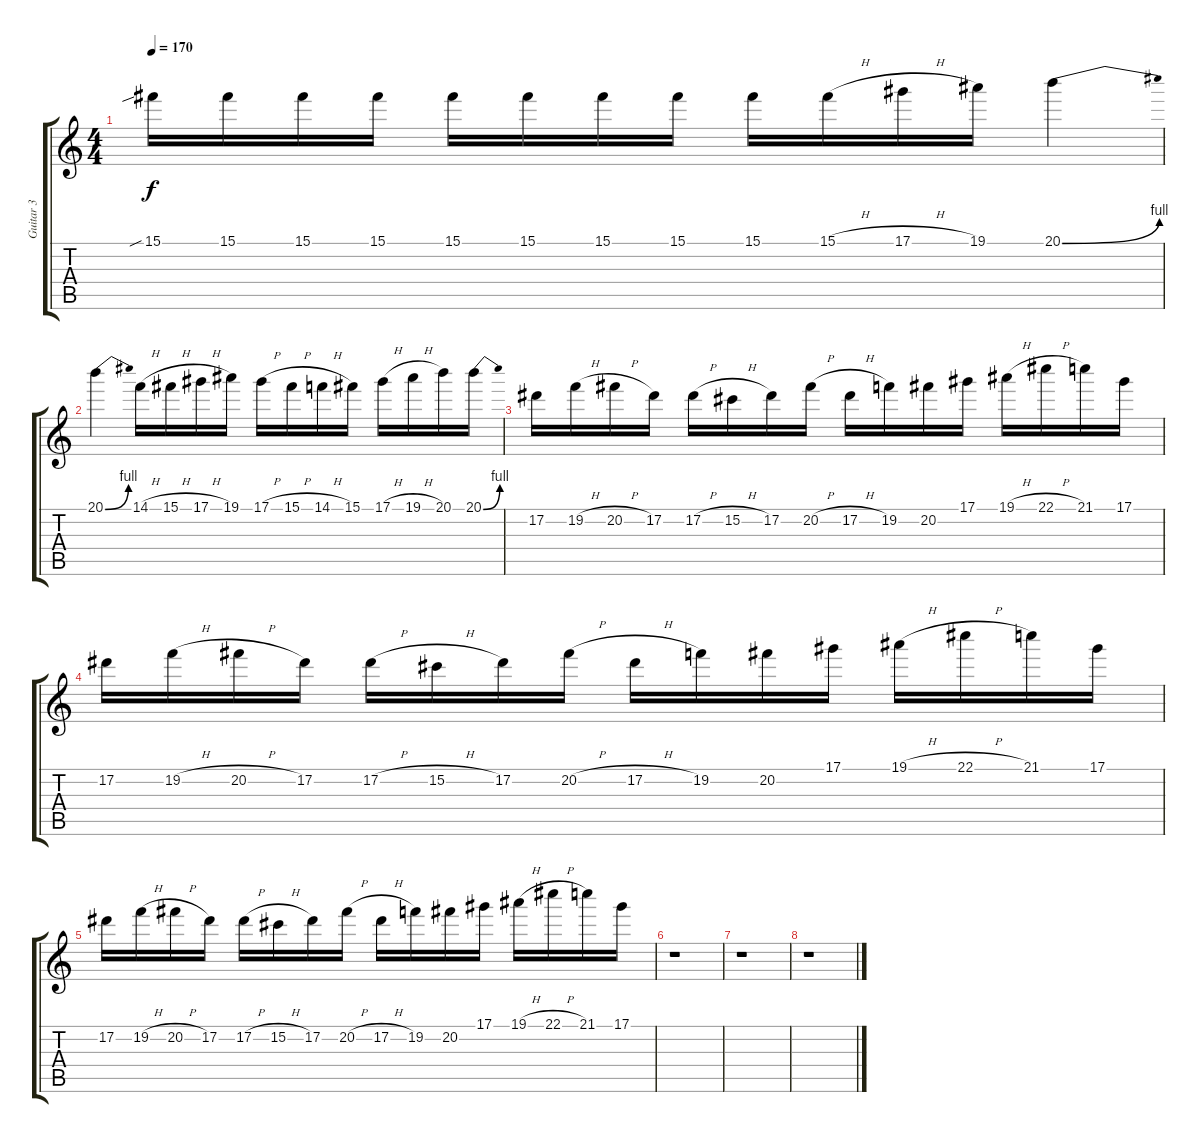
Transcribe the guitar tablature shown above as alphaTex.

\track ("Guitar 3" "Guitar 3") {instrument distortionguitar}
\staff {score tabs}
\tuning (Eb4 Bb3 Gb3 Db3 Ab2 Eb2) {hide}
\ts (4 4)
\tempo 170
\clef g2
\ks c
15.1{sib}.16{dy f} 15.1.16 15.1.16 15.1.16 15.1.16 15.1.16 15.1.16 15.1.16 15.1.16 15.1{h}.16 17.1{h}.16 19.1.16 20.1{be (bend 0 0 60 4)}.4 |
20.1{be (bend 0 0 60 4)}.4 14.1{h}.16 15.1{h}.16 17.1{h}.16 19.1.16 17.1{h}.16 15.1{h}.16 14.1{h}.16 15.1.16 17.1{h}.16 19.1{h}.16 20.1.16 20.1{be (bend 0 0 60 4)}.16 |
17.2.16 19.2{h}.16 20.2{h}.16 17.2.16 17.2{h}.16 15.2{h}.16 17.2.16 20.2{h}.16 17.2{h}.16 19.2.16 20.2.16 17.1.16 19.1{h}.16 22.1{h}.16 21.1.16 17.1.16 |
17.2.16 19.2{h}.16 20.2{h}.16 17.2.16 17.2{h}.16 15.2{h}.16 17.2.16 20.2{h}.16 17.2{h}.16 19.2.16 20.2.16 17.1.16 19.1{h}.16 22.1{h}.16 21.1.16 17.1.16 |
17.2.16 19.2{h}.16 20.2{h}.16 17.2.16 17.2{h}.16 15.2{h}.16 17.2.16 20.2{h}.16 17.2{h}.16 19.2.16 20.2.16 17.1.16 19.1{h}.16 22.1{h}.16 21.1.16 17.1.16 |
r.1 |
r.1 |
r.1
